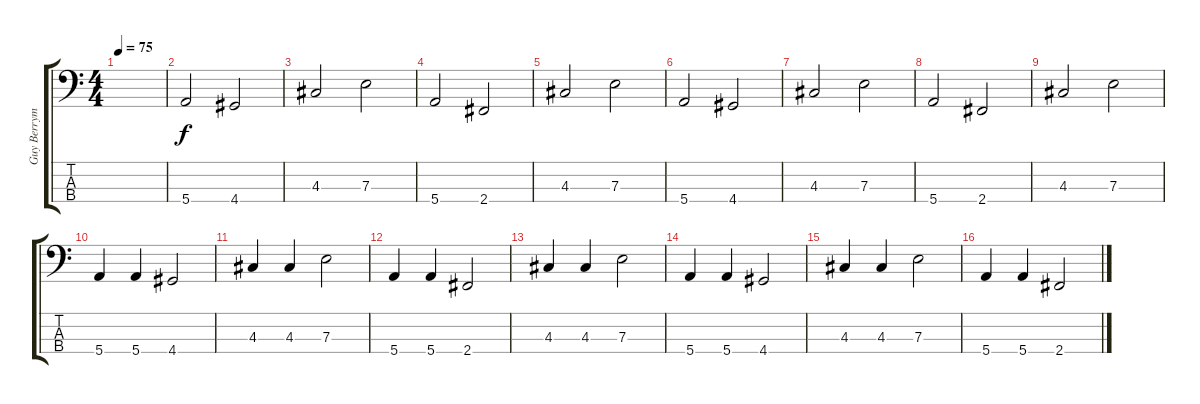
\track ("Guy Berryman(Bass Guitar)" "Guy Berrym") {instrument electricbassfinger}
\staff {score tabs}
\tuning (G2 D2 A1 E1) {hide}
\ts (4 4)
\tempo 75
\clef f4
\ks c
|
5.4.2 4.4.2 |
4.3.2 7.3.2 |
5.4.2 2.4.2 |
4.3.2 7.3.2 |
5.4.2 4.4.2 |
4.3.2 7.3.2 |
5.4.2 2.4.2 |
4.3.2 7.3.2 |
5.4.4 5.4.4 4.4.2 |
4.3.4 4.3.4 7.3.2 |
5.4.4 5.4.4 2.4.2 |
4.3.4 4.3.4 7.3.2 |
5.4.4 5.4.4 4.4.2 |
4.3.4 4.3.4 7.3.2 |
5.4.4 5.4.4 2.4.2
